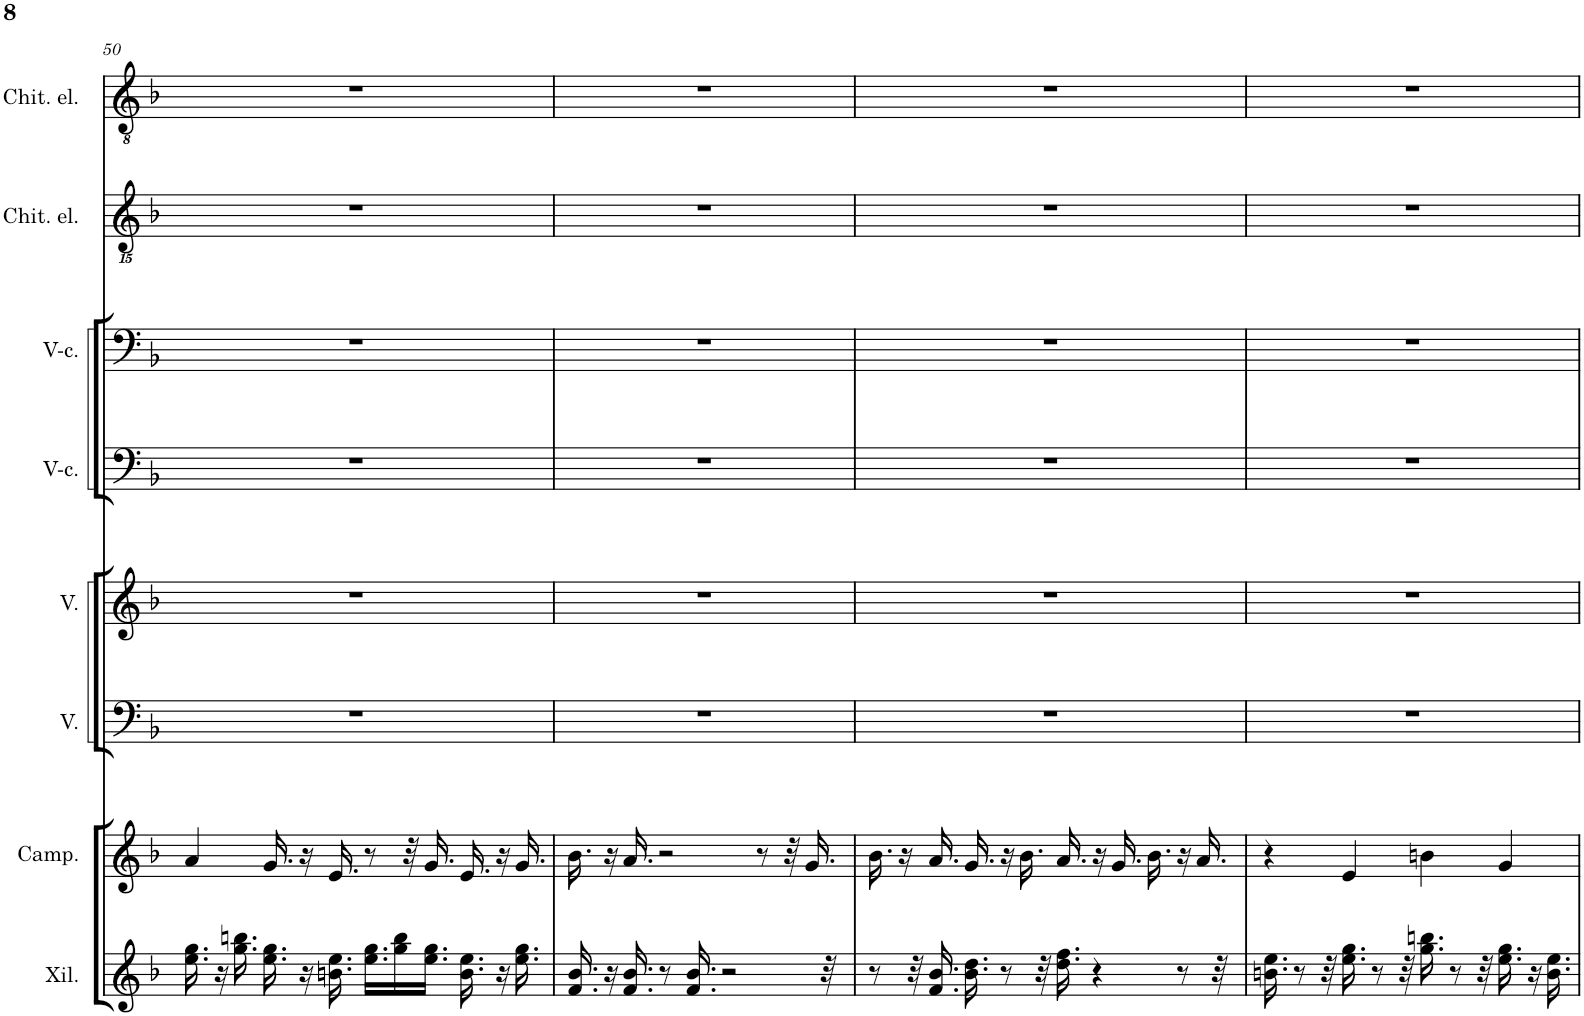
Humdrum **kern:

**kern	**kern	**kern	**kern	**kern	**kern	**kern	**kern
*part8	*part7	*part6	*part5	*part4	*part3	*part2	*part1
*staff8	*staff7	*staff6	*staff5	*staff4	*staff3	*staff2	*staff1
*I"Xilofono	*I"Campanelli	*I"Voce	*I"Voce	*I"Violoncello	*I"Violoncello	*I"Chitarra elettrica	*I"Chitarra elettrica
*I'Xil.	*I'Camp.	*I'V.	*I'V.	*I'V-c.	*I'V-c.	*I'Chit. el.	*I'Chit. el.
!!LO:PB:g=z
*clefG2	*clefG2	*clefF4	*clefG2	*clefF4	*clefF4	*clefGvv2	*clefGv2
*Trd-7c-12	*Trd-14c-24	*	*	*	*	*	*
*k[b-]	*k[b-]	*k[b-]	*k[b-]	*k[b-]	*k[b-]	*k[b-]	*k[b-]
*M2/2	*M2/2	*M2/2	*M2/2	*M2/2	*M2/2	*M2/2	*M2/2
=50	=50	=50	=50	=50	=50	=50	=50
16.ee\ 16.gg\	4a/	1r	1r	1r	1r	1r	1r
16r	.	.	.	.	.	.	.
16.gg\ 16.bbn\	.	.	.	.	.	.	.
16.ee\ 16.gg\	16.g/	.	.	.	.	.	.
16r	16r	.	.	.	.	.	.
16.bn\ 16.ee\	16.e/	.	.	.	.	.	.
16.ee\ 16.gg\LL	8r	.	.	.	.	.	.
16gg\ 16bb\	.	.	.	.	.	.	.
.	32r	.	.	.	.	.	.
16.ee\ 16.gg\JJ	16.g/LL	.	.	.	.	.	.
16.b\ 16.ee\	16.e/JJ	.	.	.	.	.	.
16r	16r	.	.	.	.	.	.
16.ee\ 16.gg\	16.g/	.	.	.	.	.	.
=51	=51	=51	=51	=51	=51	=51	=51
16.f/ 16.b-/	16.b-\	1r	1r	1r	1r	1r	1r
16r	16r	.	.	.	.	.	.
16.f/ 16.b-/	16.a/	.	.	.	.	.	.
8r	2r	.	.	.	.	.	.
16.f/ 16.b-/	.	.	.	.	.	.	.
2r	.	.	.	.	.	.	.
.	8r	.	.	.	.	.	.
.	32r	.	.	.	.	.	.
.	16.g/	.	.	.	.	.	.
32r	.	.	.	.	.	.	.
=52	=52	=52	=52	=52	=52	=52	=52
8r	16.b-\	1r	1r	1r	1r	1r	1r
.	16r	.	.	.	.	.	.
32r	.	.	.	.	.	.	.
16.f/ 16.b-/	16.a/LL	.	.	.	.	.	.
16.b-\ 16.dd\	16.g/JJ	.	.	.	.	.	.
8r	16r	.	.	.	.	.	.
.	16.b-\	.	.	.	.	.	.
32r	.	.	.	.	.	.	.
16.dd\ 16.ff\	16.a/	.	.	.	.	.	.
4r	16r	.	.	.	.	.	.
.	16.g/LL	.	.	.	.	.	.
.	16.b-/JJ	.	.	.	.	.	.
8r	16r	.	.	.	.	.	.
.	16.a/	.	.	.	.	.	.
32r	.	.	.	.	.	.	.
=53	=53	=53	=53	=53	=53	=53	=53
16.bn\ 16.ee\	4r	1r	1r	1r	1r	1r	1r
8r	.	.	.	.	.	.	.
32r	.	.	.	.	.	.	.
16.ee\ 16.gg\	4e/	.	.	.	.	.	.
8r	.	.	.	.	.	.	.
32r	.	.	.	.	.	.	.
16.gg\ 16.bbn\	4bn\	.	.	.	.	.	.
8r	.	.	.	.	.	.	.
32r	.	.	.	.	.	.	.
16.ee\ 16.gg\	4g/	.	.	.	.	.	.
16r	.	.	.	.	.	.	.
16.b\ 16.ee\	.	.	.	.	.	.	.
=	=	=	=	=	=	=	=
*-	*-	*-	*-	*-	*-	*-	*-
